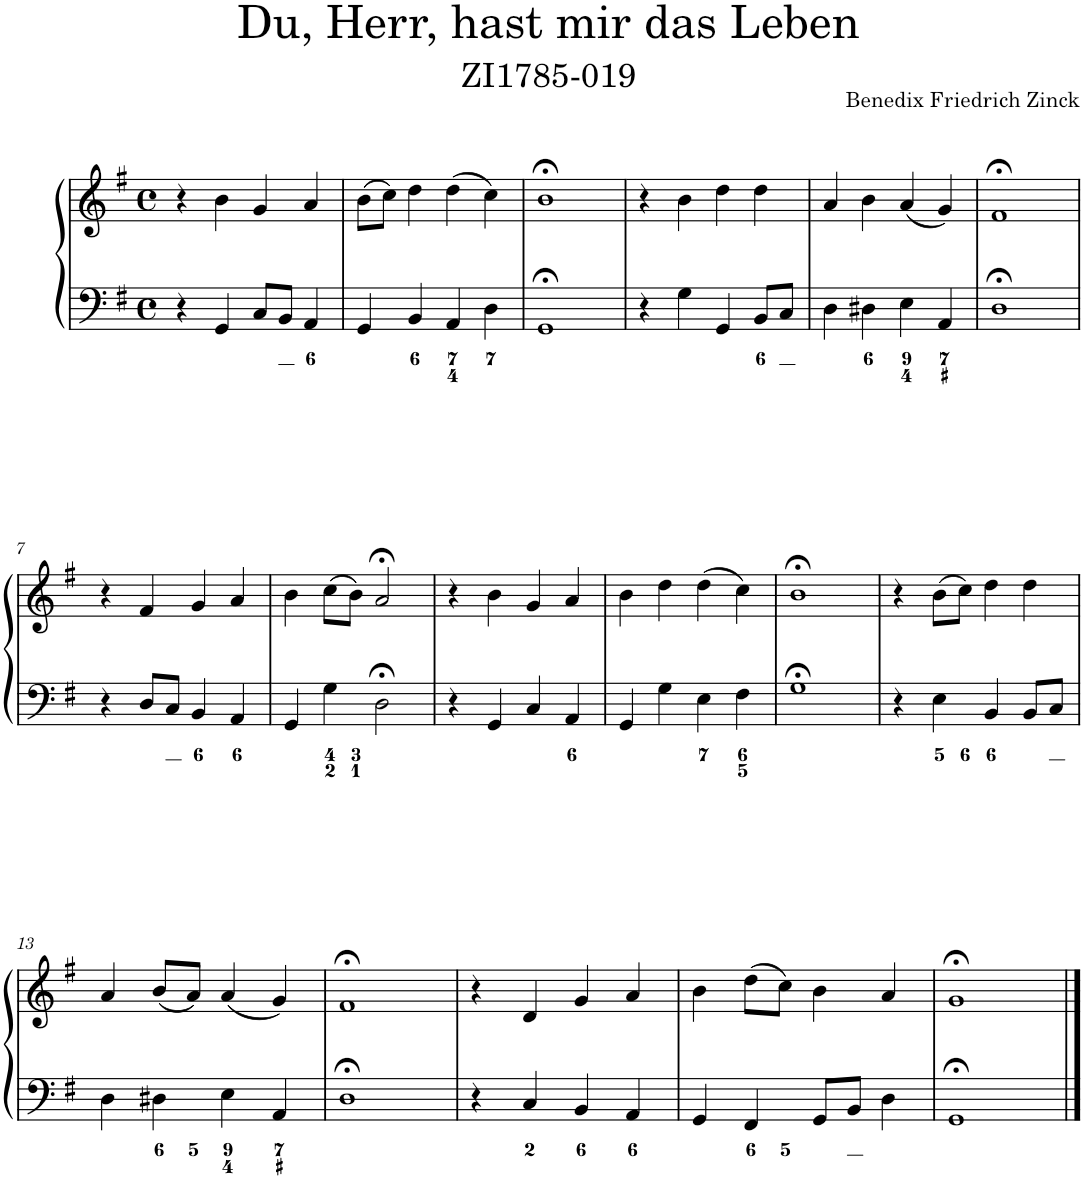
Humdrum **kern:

**kern	**kern
*part1	*part1
*staff2	*staff1
*I"Piano	*
*I'Pno.	*
*clefF4	*clefG2
*k[f#]	*k[f#]
*M4/4	*M4/4
*met(c)	*met(c)
=1	=1
4r	4r
4GG/	4b\
8C/L	4g/
8BB/J	.
4AA/	4a/
=2	=2
4GG/	(8b\L
.	8cc\J)
4BB/	4dd\
4AA/	(4dd\
4D\	4cc\)
=3	=3
1GG;<	1b;<
=4	=4
4r	4r
4G\	4b\
4GG/	4dd\
8BB/L	4dd\
8C/J	.
=5	=5
4D\	4a/
4D#X\	4b\
4E\	(4a/
4AA/	4g/)
=6	=6
1D;<	1f#;<
!!LO:LB:g=z
=7	=7
4r	4r
8D/L	4f#/
8C/J	.
4BB/	4g/
4AA/	4a/
=8	=8
4GG/	4b\
4G\	(8cc\L
.	8b\J)
2D;<\	2a;</
=9	=9
4r	4r
4GG/	4b\
4C/	4g/
4AA/	4a/
=10	=10
4GG/	4b\
4G\	4dd\
4E\	(4dd\
4F#\	4cc\)
=11	=11
1G;<	1b;<
=12	=12
4r	4r
4E\	(8b\L
.	8cc\J)
4BB/	4dd\
8BB/L	4dd\
8C/J	.
!!LO:LB:g=z
=13	=13
4D\	4a/
4D#X\	(8b/L
.	8a/J)
4E\	(4a/
4AA/	4g/)
=14	=14
1D;<	1f#;<
=15	=15
4r	4r
4C/	4d/
4BB/	4g/
4AA/	4a/
=16	=16
4GG/	4b\
4FF#/	(8dd\L
.	8cc\J)
8GG/L	4b\
8BB/J	.
4D\	4a/
=17	=17
1GG;<	1g;<
==	==
*-	*-
